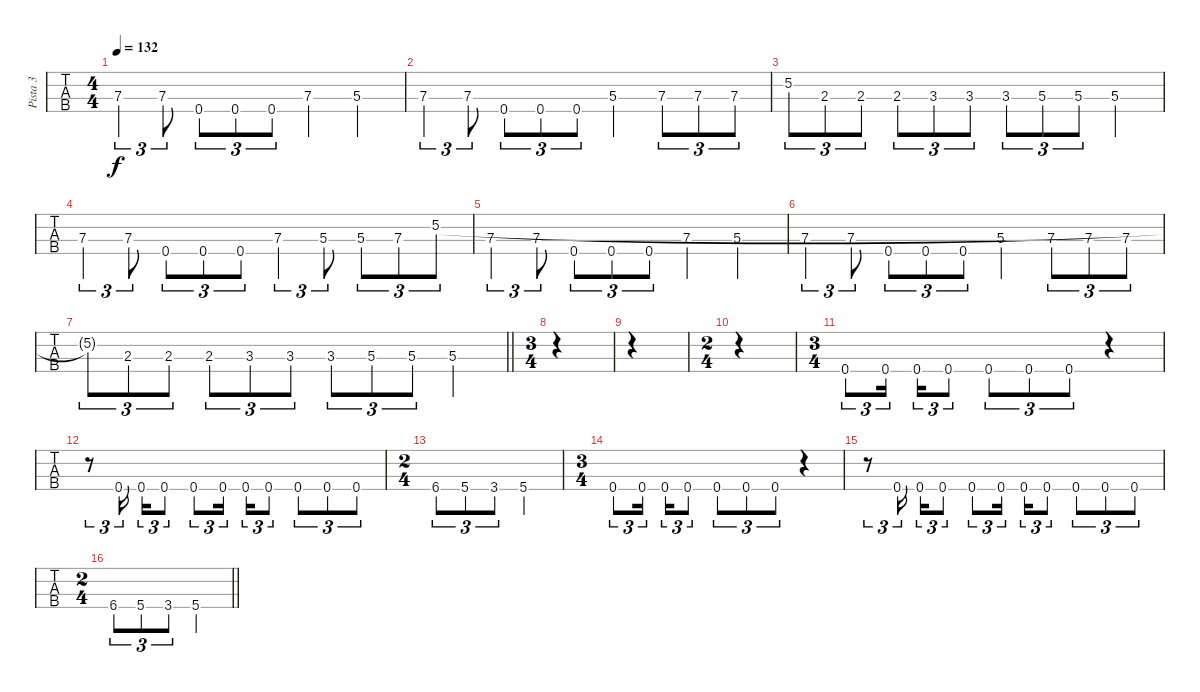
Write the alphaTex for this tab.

\track ("Pista 3" "Pista 3") {instrument electricbassfinger}
\staff {tabs}
\tuning (Eb2 Bb1 F1 C1) {hide}
\ts (4 4)
\tempo 132
\clef f4
\ks c
7.3.4{tu (3 2) dy f} 7.3.8{tu (3 2)} 0.4.8{tu (3 2)} 0.4.8{tu (3 2)} 0.4.8{tu (3 2)} 7.3.4 5.3.4 |
7.3.4{tu (3 2)} 7.3.8{tu (3 2)} 0.4.8{tu (3 2)} 0.4.8{tu (3 2)} 0.4.8{tu (3 2)} 5.3.4 7.3.8{tu (3 2)} 7.3.8{tu (3 2)} 7.3.8{tu (3 2)} |
5.2{t}.8{tu (3 2)} 2.3.8{tu (3 2)} 2.3.8{tu (3 2)} 2.3.8{tu (3 2)} 3.3.8{tu (3 2)} 3.3.8{tu (3 2)} 3.3.8{tu (3 2)} 5.3.8{tu (3 2)} 5.3.8{tu (3 2)} 5.3.4 |
7.3.4{tu (3 2)} 7.3.8{tu (3 2)} 0.4.8{tu (3 2)} 0.4.8{tu (3 2)} 0.4.8{tu (3 2)} 7.3.4{tu (3 2)} 5.3.8{tu (3 2)} 5.3.8{tu (3 2)} 7.3.8{tu (3 2)} 5.2.8{tu (3 2)} |
7.3.4{tu (3 2)} 7.3.8{tu (3 2)} 0.4.8{tu (3 2)} 0.4.8{tu (3 2)} 0.4.8{tu (3 2)} 7.3.4 5.3.4 |
7.3.4{tu (3 2)} 7.3.8{tu (3 2)} 0.4.8{tu (3 2)} 0.4.8{tu (3 2)} 0.4.8{tu (3 2)} 5.3.4 7.3.8{tu (3 2)} 7.3.8{tu (3 2)} 7.3.8{tu (3 2)} |
\barLineRight lightlight
5.2{t}.8{tu (3 2)} 2.3.8{tu (3 2)} 2.3.8{tu (3 2)} 2.3.8{tu (3 2)} 3.3.8{tu (3 2)} 3.3.8{tu (3 2)} 3.3.8{tu (3 2)} 5.3.8{tu (3 2)} 5.3.8{tu (3 2)} 5.3.4 |
\ts (3 4)
|
|
\ts (2 4)
|
\ts (3 4)
0.4.8{tu (3 2)} 0.4.16{tu (3 2) beam splitsecondary} 0.4.16{tu (3 2)} 0.4.8{tu (3 2)} 0.4.8{tu (3 2)} 0.4.8{tu (3 2)} 0.4.8{tu (3 2)} r.4 |
r.8{tu (3 2)} 0.4.16{tu (3 2) beam splitsecondary} 0.4.16{tu (3 2)} 0.4.8{tu (3 2)} 0.4.8{tu (3 2)} 0.4.16{tu (3 2) beam splitsecondary} 0.4.16{tu (3 2)} 0.4.8{tu (3 2)} 0.4.8{tu (3 2)} 0.4.8{tu (3 2)} 0.4.8{tu (3 2)} |
\ts (2 4)
6.4.8{tu (3 2)} 5.4.8{tu (3 2)} 3.4.8{tu (3 2)} 5.4.4 |
\ts (3 4)
0.4.8{tu (3 2)} 0.4.16{tu (3 2) beam splitsecondary} 0.4.16{tu (3 2)} 0.4.8{tu (3 2)} 0.4.8{tu (3 2)} 0.4.8{tu (3 2)} 0.4.8{tu (3 2)} r.4 |
r.8{tu (3 2)} 0.4.16{tu (3 2) beam splitsecondary} 0.4.16{tu (3 2)} 0.4.8{tu (3 2)} 0.4.8{tu (3 2)} 0.4.16{tu (3 2) beam splitsecondary} 0.4.16{tu (3 2)} 0.4.8{tu (3 2)} 0.4.8{tu (3 2)} 0.4.8{tu (3 2)} 0.4.8{tu (3 2)} |
\ts (2 4)
\barLineRight lightlight
6.4.8{tu (3 2)} 5.4.8{tu (3 2)} 3.4.8{tu (3 2)} 5.4.4
